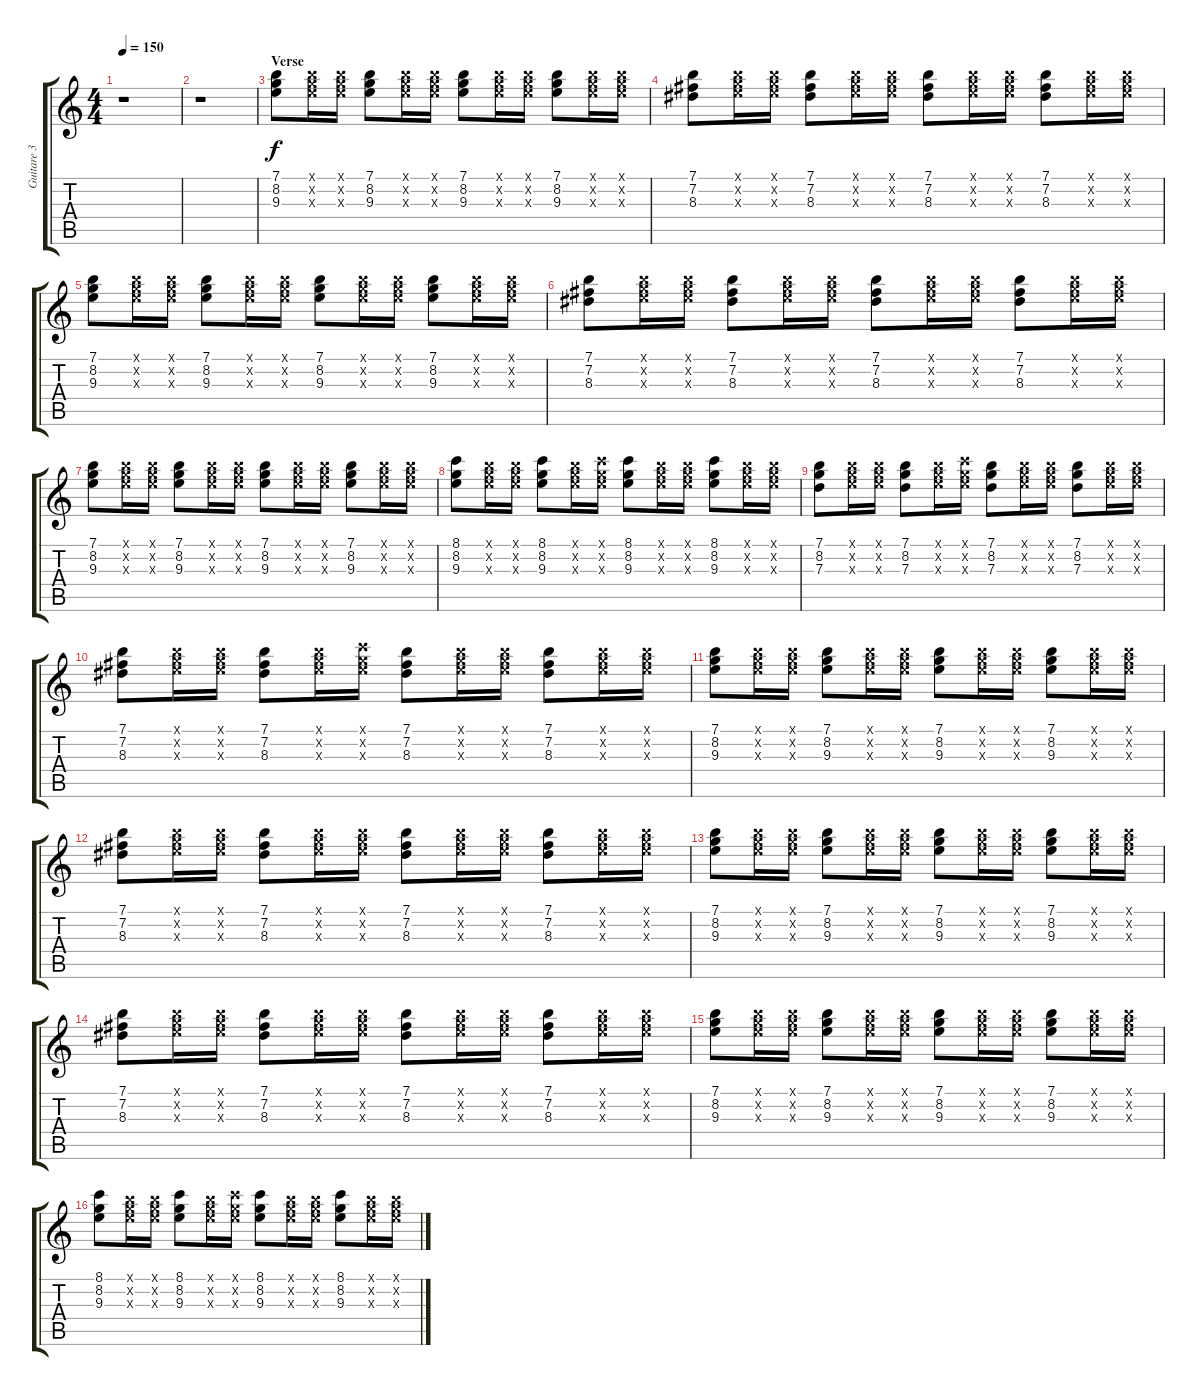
\track ("Guitare 3" "Guitare 3") {instrument electricguitarclean}
\staff {score tabs}
\tuning (E4 B3 G3 D3 A2 D2) {hide}
\ts (4 4)
\tempo 150
\clef g2
\ks c
r.1{dy f} |
r.1 |
\section ("" "Verse")
(7.1 8.2 9.3).8 (7.1{x} 8.2{x} 9.3{x}).16 (7.1{x} 8.2{x} 9.3{x}).16 (7.1 8.2 9.3).8 (7.1{x} 8.2{x} 9.3{x}).16 (7.1{x} 8.2{x} 9.3{x}).16 (7.1 8.2 9.3).8 (7.1{x} 8.2{x} 9.3{x}).16 (7.1{x} 8.2{x} 9.3{x}).16 (7.1 8.2 9.3).8 (7.1{x} 8.2{x} 9.3{x}).16 (7.1{x} 8.2{x} 9.3{x}).16 |
(7.1 7.2 8.3).8 (7.1{x} 8.2{x} 9.3{x}).16 (7.1{x} 8.2{x} 9.3{x}).16 (7.1 7.2 8.3).8 (7.1{x} 8.2{x} 9.3{x}).16 (7.1{x} 8.2{x} 9.3{x}).16 (7.1 7.2 8.3).8 (7.1{x} 8.2{x} 9.3{x}).16 (7.1{x} 8.2{x} 9.3{x}).16 (7.1 7.2 8.3).8 (7.1{x} 8.2{x} 9.3{x}).16 (7.1{x} 8.2{x} 9.3{x}).16 |
(7.1 8.2 9.3).8 (7.1{x} 8.2{x} 9.3{x}).16 (7.1{x} 8.2{x} 9.3{x}).16 (7.1 8.2 9.3).8 (7.1{x} 8.2{x} 9.3{x}).16 (7.1{x} 8.2{x} 9.3{x}).16 (7.1 8.2 9.3).8 (7.1{x} 8.2{x} 9.3{x}).16 (7.1{x} 8.2{x} 9.3{x}).16 (7.1 8.2 9.3).8 (7.1{x} 8.2{x} 9.3{x}).16 (7.1{x} 8.2{x} 9.3{x}).16 |
(7.1 7.2 8.3).8 (7.1{x} 8.2{x} 9.3{x}).16 (7.1{x} 8.2{x} 9.3{x}).16 (7.1 7.2 8.3).8 (7.1{x} 8.2{x} 9.3{x}).16 (7.1{x} 8.2{x} 9.3{x}).16 (7.1 7.2 8.3).8 (7.1{x} 8.2{x} 9.3{x}).16 (7.1{x} 8.2{x} 9.3{x}).16 (7.1 7.2 8.3).8 (7.1{x} 8.2{x} 9.3{x}).16 (7.1{x} 8.2{x} 9.3{x}).16 |
(7.1 8.2 9.3).8 (7.1{x} 8.2{x} 9.3{x}).16 (7.1{x} 8.2{x} 9.3{x}).16 (7.1 8.2 9.3).8 (7.1{x} 8.2{x} 9.3{x}).16 (7.1{x} 8.2{x} 9.3{x}).16 (7.1 8.2 9.3).8 (7.1{x} 8.2{x} 9.3{x}).16 (7.1{x} 8.2{x} 9.3{x}).16 (7.1 8.2 9.3).8 (7.1{x} 8.2{x} 9.3{x}).16 (7.1{x} 8.2{x} 9.3{x}).16 |
(8.1 8.2 9.3).8 (7.1{x} 8.2{x} 9.3{x}).16 (7.1{x} 8.2{x} 9.3{x}).16 (8.1 8.2 9.3).8 (7.1{x} 8.2{x} 9.3{x}).16 (8.1{x} 8.2{x} 9.3{x}).16 (8.1 8.2 9.3).8 (7.1{x} 8.2{x} 9.3{x}).16 (7.1{x} 8.2{x} 9.3{x}).16 (8.1 8.2 9.3).8 (7.1{x} 8.2{x} 9.3{x}).16 (7.1{x} 8.2{x} 9.3{x}).16 |
(7.1 8.2 7.3).8 (7.1{x} 8.2{x} 9.3{x}).16 (7.1{x} 8.2{x} 9.3{x}).16 (7.1 8.2 7.3).8 (7.1{x} 8.2{x} 9.3{x}).16 (8.1{x} 8.2{x} 9.3{x}).16 (7.1 8.2 7.3).8 (7.1{x} 8.2{x} 9.3{x}).16 (7.1{x} 8.2{x} 9.3{x}).16 (7.1 8.2 7.3).8 (7.1{x} 8.2{x} 9.3{x}).16 (7.1{x} 8.2{x} 9.3{x}).16 |
(7.1 7.2 8.3).8 (7.1{x} 8.2{x} 9.3{x}).16 (7.1{x} 8.2{x} 9.3{x}).16 (7.1 7.2 8.3).8 (7.1{x} 8.2{x} 9.3{x}).16 (8.1{x} 8.2{x} 9.3{x}).16 (7.1 7.2 8.3).8 (7.1{x} 8.2{x} 9.3{x}).16 (7.1{x} 8.2{x} 9.3{x}).16 (7.1 7.2 8.3).8 (7.1{x} 8.2{x} 9.3{x}).16 (7.1{x} 8.2{x} 9.3{x}).16 |
(7.1 8.2 9.3).8 (7.1{x} 8.2{x} 9.3{x}).16 (7.1{x} 8.2{x} 9.3{x}).16 (7.1 8.2 9.3).8 (7.1{x} 8.2{x} 9.3{x}).16 (7.1{x} 8.2{x} 9.3{x}).16 (7.1 8.2 9.3).8 (7.1{x} 8.2{x} 9.3{x}).16 (7.1{x} 8.2{x} 9.3{x}).16 (7.1 8.2 9.3).8 (7.1{x} 8.2{x} 9.3{x}).16 (7.1{x} 8.2{x} 9.3{x}).16 |
(7.1 7.2 8.3).8 (7.1{x} 8.2{x} 9.3{x}).16 (7.1{x} 8.2{x} 9.3{x}).16 (7.1 7.2 8.3).8 (7.1{x} 8.2{x} 9.3{x}).16 (7.1{x} 8.2{x} 9.3{x}).16 (7.1 7.2 8.3).8 (7.1{x} 8.2{x} 9.3{x}).16 (7.1{x} 8.2{x} 9.3{x}).16 (7.1 7.2 8.3).8 (7.1{x} 8.2{x} 9.3{x}).16 (7.1{x} 8.2{x} 9.3{x}).16 |
(7.1 8.2 9.3).8 (7.1{x} 8.2{x} 9.3{x}).16 (7.1{x} 8.2{x} 9.3{x}).16 (7.1 8.2 9.3).8 (7.1{x} 8.2{x} 9.3{x}).16 (7.1{x} 8.2{x} 9.3{x}).16 (7.1 8.2 9.3).8 (7.1{x} 8.2{x} 9.3{x}).16 (7.1{x} 8.2{x} 9.3{x}).16 (7.1 8.2 9.3).8 (7.1{x} 8.2{x} 9.3{x}).16 (7.1{x} 8.2{x} 9.3{x}).16 |
(7.1 7.2 8.3).8 (7.1{x} 8.2{x} 9.3{x}).16 (7.1{x} 8.2{x} 9.3{x}).16 (7.1 7.2 8.3).8 (7.1{x} 8.2{x} 9.3{x}).16 (7.1{x} 8.2{x} 9.3{x}).16 (7.1 7.2 8.3).8 (7.1{x} 8.2{x} 9.3{x}).16 (7.1{x} 8.2{x} 9.3{x}).16 (7.1 7.2 8.3).8 (7.1{x} 8.2{x} 9.3{x}).16 (7.1{x} 8.2{x} 9.3{x}).16 |
(7.1 8.2 9.3).8 (7.1{x} 8.2{x} 9.3{x}).16 (7.1{x} 8.2{x} 9.3{x}).16 (7.1 8.2 9.3).8 (7.1{x} 8.2{x} 9.3{x}).16 (7.1{x} 8.2{x} 9.3{x}).16 (7.1 8.2 9.3).8 (7.1{x} 8.2{x} 9.3{x}).16 (7.1{x} 8.2{x} 9.3{x}).16 (7.1 8.2 9.3).8 (7.1{x} 8.2{x} 9.3{x}).16 (7.1{x} 8.2{x} 9.3{x}).16 |
(8.1 8.2 9.3).8 (7.1{x} 8.2{x} 9.3{x}).16 (7.1{x} 8.2{x} 9.3{x}).16 (8.1 8.2 9.3).8 (7.1{x} 8.2{x} 9.3{x}).16 (8.1{x} 8.2{x} 9.3{x}).16 (8.1 8.2 9.3).8 (7.1{x} 8.2{x} 9.3{x}).16 (7.1{x} 8.2{x} 9.3{x}).16 (8.1 8.2 9.3).8 (7.1{x} 8.2{x} 9.3{x}).16 (7.1{x} 8.2{x} 9.3{x}).16
